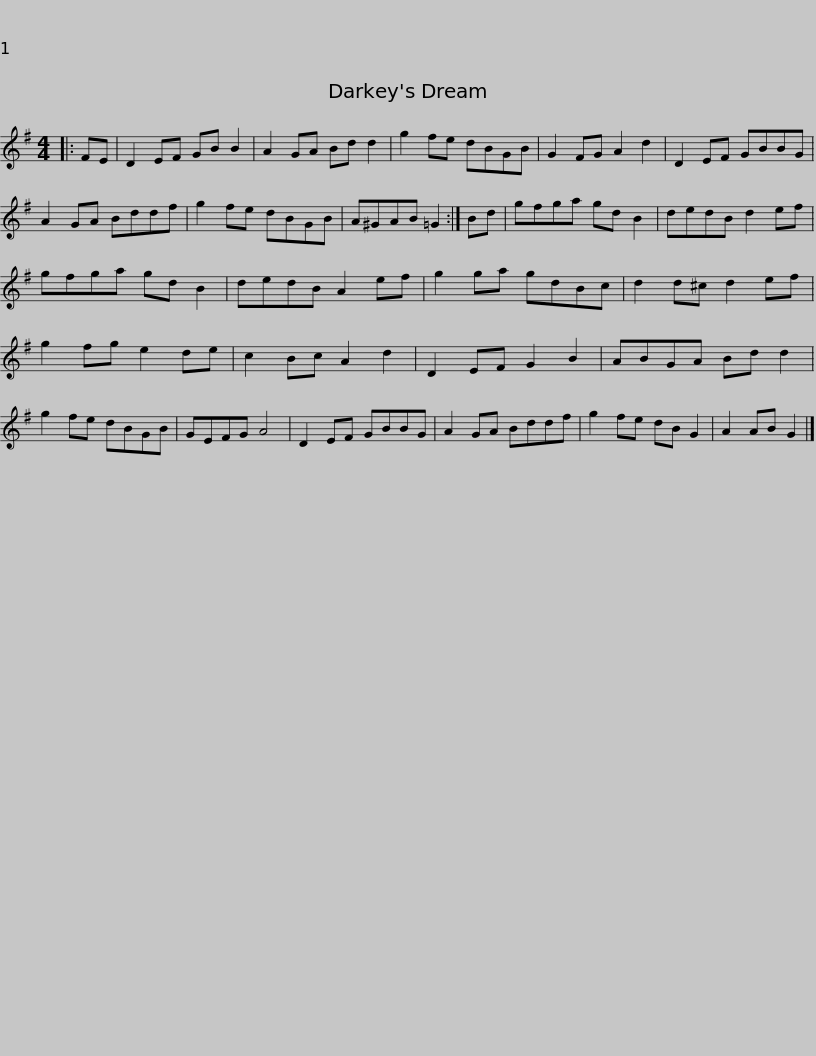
X:1
L:1/8
M:4/4
I:linebreak $
K:G
V:1 treble
V:1
|: FE | D2 EF GB B2 | A2 GA Bd d2 | g2 fe dBGB | G2 FG A2 d2 | %5
 D2 EF GBBG | A2 GA Bddf |$ g2 fe dBGB | A^GAB =G2 :| Bd | %10
 gfga gd B2 | dedB d2 ef | gfga gd B2 | dedB A2 ef |$ g2 ga gdBc | %15
 d2 d^c d2 ef | g2 fg e2 de | c2 Bc A2 d2 | D2 EF G2 B2 | ABGA Bd d2 | %20
 g2 fe dBGB |$ GEFG A4 | D2 EF GBBG | A2 GA Bddf | g2 fe dB G2 | %25
 A2 AB G2 |] %26
